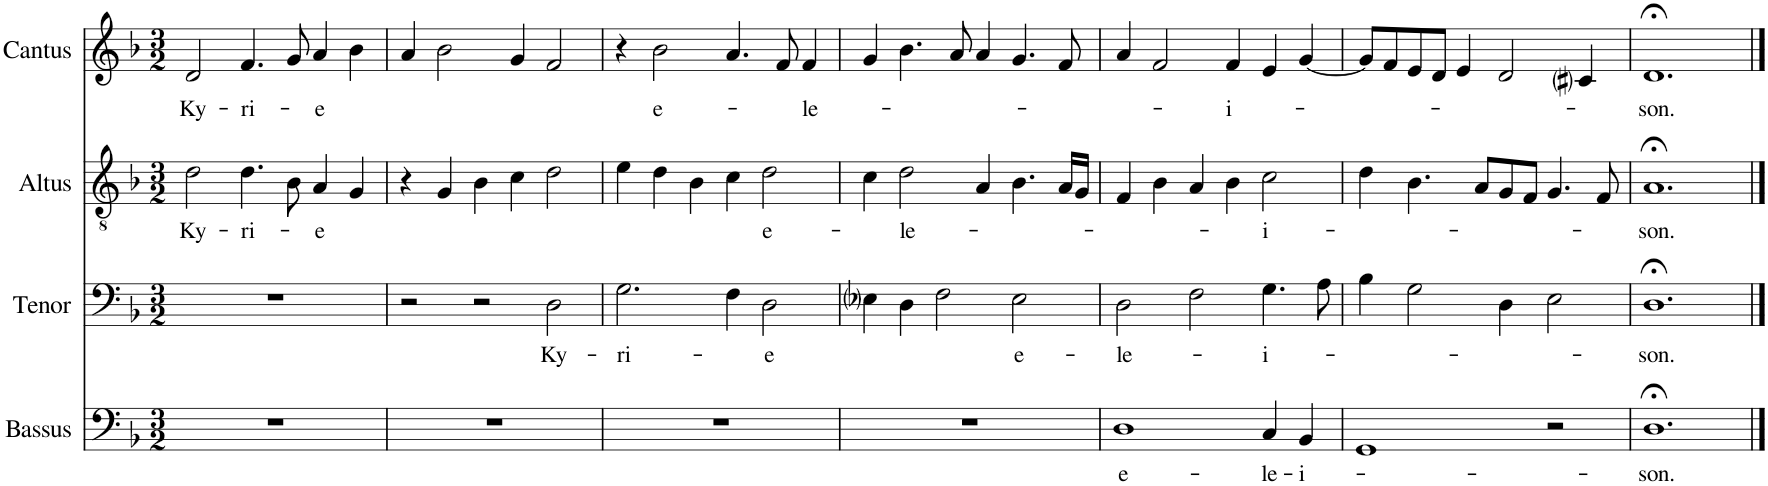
**kern	**text	**kern	**text	**kern	**text	**kern	**text
*part4	*part4	*part3	*part3	*part2	*part2	*part1	*part1
*staff4	*staff4	*staff3	*staff3	*staff2	*staff2	*staff1	*staff1
*I"Bassus	*	*I"Tenor	*	*I"Altus	*	*I"Cantus	*
*I'B.	*	*I'T.	*	*I'A.	*	*I'C.	*
*clefF4	*	*clefF4	*	*clefGv2	*	*clefG2	*
*k[b-]	*	*k[b-]	*	*k[b-]	*	*k[b-]	*
*M3/2	*	*M3/2	*	*M3/2	*	*M3/2	*
=1	=1	=1	=1	=1	=1	=1	=1
!	!	!	!	!	!LO:LY:b	!	!LO:LY:b
1.r	.	1.r	.	2d\	Ky-	2d/	Ky-
!	!	!	!	!	!LO:LY:b	!	!LO:LY:b
.	.	.	.	4.d\	-ri-	4.f/	-ri-
.	.	.	.	8B-\	.	8g/	.
!	!	!	!	!	!LO:LY:b	!	!LO:LY:b
.	.	.	.	4A/	-e	4a/	-e
.	.	.	.	4G/	.	4b-\	.
=2	=2	=2	=2	=2	=2	=2	=2
1.r	.	2r	.	4r	.	4a/	.
.	.	.	.	4G/	.	2b-\	.
.	.	2r	.	4B-\	.	.	.
.	.	.	.	4c\	.	4g/	.
!	!	!	!LO:LY:b	!	!	!	!
.	.	2D\	Ky-	2d\	.	2f/	.
=3	=3	=3	=3	=3	=3	=3	=3
!	!	!	!LO:LY:b	!	!	!	!
1.r	.	2.G\	-ri-	4e\	.	4r	.
!	!	!	!	!	!	!	!LO:LY:b
.	.	.	.	4d\	.	2b-\	e-
.	.	.	.	4B-\	.	.	.
.	.	4F\	.	4c\	.	4.a/	.
!	!	!	!LO:LY:b	!	!LO:LY:b	!	!
.	.	2D\	-e	2d\	e-	.	.
.	.	.	.	.	.	8f/	.
!	!	!	!	!	!	!	!LO:LY:b
.	.	.	.	.	.	4f/	-le-
=4	=4	=4	=4	=4	=4	=4	=4
1.r	.	4E-i\	.	4c\	.	4g/	.
!	!	!	!	!	!LO:LY:b	!	!
.	.	4D\	.	2d\	-le-	4.b-\	.
.	.	2F\	.	.	.	.	.
.	.	.	.	.	.	8a/	.
.	.	.	.	4A/	.	4a/	.
!	!	!	!LO:LY:b	!	!	!	!
.	.	2E-\	e-	4.B-\	.	4.g/	.
.	.	.	.	16A/LL	.	8f/	.
.	.	.	.	16G/JJ	.	.	.
=5	=5	=5	=5	=5	=5	=5	=5
!	!LO:LY:b	!	!LO:LY:b	!	!	!	!
1D	e-	2D\	-le-	4F/	.	4a/	.
.	.	.	.	4B-\	.	2f/	.
.	.	2F\	.	4A/	.	.	.
!	!	!	!	!	!	!	!LO:LY:b
.	.	.	.	4B-\	.	4f/	-i-
!	!LO:LY:b	!	!LO:LY:b	!	!LO:LY:b	!	!
4C/	-le-	4.G\	i-	2c\	-i-	4e/	.
!	!LO:LY:b	!	!	!	!	!	!
4BB-/	-i-	.	.	.	.	[4g/	.
.	.	8A\	.	.	.	.	.
=6	=6	=6	=6	=6	=6	=6	=6
1GG	.	4B-\	.	4d\	.	8g/L]	.
.	.	.	.	.	.	8f/	.
.	.	2G\	.	4.B-\	.	8e/	.
.	.	.	.	.	.	8d/J	.
.	.	.	.	.	.	4e/	.
.	.	.	.	8A/L	.	.	.
.	.	4D\	.	8G/	.	2d/	.
.	.	.	.	8F/J	.	.	.
2r	.	2E\	.	4.G/	.	.	.
.	.	.	.	.	.	4c#i/	.
.	.	.	.	8F/	.	.	.
=7	=7	=7	=7	=7	=7	=7	=7
!	!LO:LY:b	!	!LO:LY:b	!	!LO:LY:b	!	!LO:LY:b
1.D;<	-son.	1.D;<	-son.	1.A;<	-son.	1.d;<	-son.
==	==	==	==	==	==	==	==
*-	*-	*-	*-	*-	*-	*-	*-
